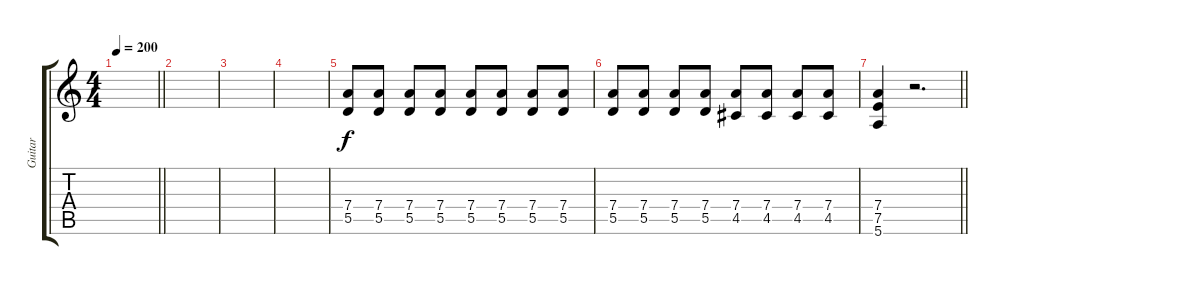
\track ("Guitar" "Guitar") {instrument distortionguitar}
\staff {score tabs}
\tuning (E4 B3 G3 D3 A2 E2) {hide}
\ts (4 4)
\tempo 200
\clef g2
\barLineRight lightlight
\ks c
|
|
|
|
(7.4 5.5).8{instrument distortionguitar} (7.4 5.5).8 (7.4 5.5).8 (7.4 5.5).8 (7.4 5.5).8 (7.4 5.5).8 (7.4 5.5).8 (7.4 5.5).8 |
(7.4 5.5).8 (7.4 5.5).8 (7.4 5.5).8 (7.4 5.5).8 (7.4 4.5).8 (7.4 4.5).8 (7.4 4.5).8 (7.4 4.5).8 |
\barLineRight lightlight
(7.4 7.5 5.6).4 r.2{d}
